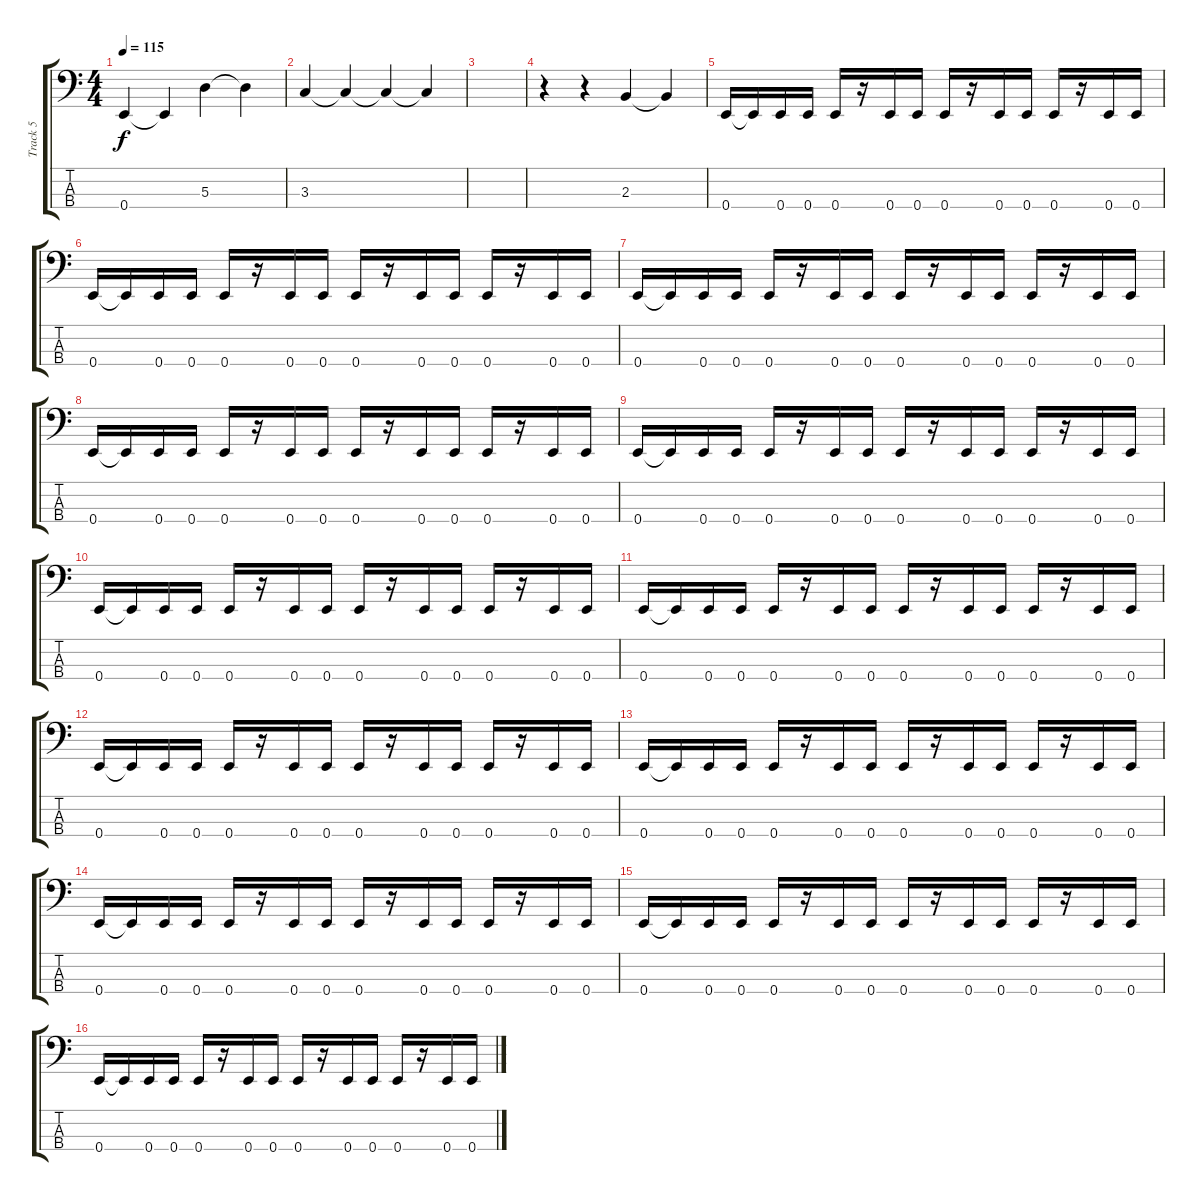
\track ("Track 5" "Track 5") {instrument electricbasspick}
\staff {score tabs}
\tuning (G2 D2 A1 E1) {hide}
\ts (4 4)
\tempo 115
\clef f4
\ks c
0.4.4{dy f} 0.4{t}.4 5.3.4 5.3{t}.4 |
3.3.4 3.3{t}.4 3.3{t}.4 3.3{t}.4 |
|
r.4 r.4 2.3.4 2.3{t}.4 |
0.4.16 0.4{t}.16 0.4.16 0.4.16 0.4.16 r.16 0.4.16 0.4.16 0.4.16 r.16 0.4.16 0.4.16 0.4.16 r.16 0.4.16 0.4.16 |
0.4.16 0.4{t}.16 0.4.16 0.4.16 0.4.16 r.16 0.4.16 0.4.16 0.4.16 r.16 0.4.16 0.4.16 0.4.16 r.16 0.4.16 0.4.16 |
0.4.16 0.4{t}.16 0.4.16 0.4.16 0.4.16 r.16 0.4.16 0.4.16 0.4.16 r.16 0.4.16 0.4.16 0.4.16 r.16 0.4.16 0.4.16 |
0.4.16 0.4{t}.16 0.4.16 0.4.16 0.4.16 r.16 0.4.16 0.4.16 0.4.16 r.16 0.4.16 0.4.16 0.4.16 r.16 0.4.16 0.4.16 |
0.4.16 0.4{t}.16 0.4.16 0.4.16 0.4.16 r.16 0.4.16 0.4.16 0.4.16 r.16 0.4.16 0.4.16 0.4.16 r.16 0.4.16 0.4.16 |
0.4.16 0.4{t}.16 0.4.16 0.4.16 0.4.16 r.16 0.4.16 0.4.16 0.4.16 r.16 0.4.16 0.4.16 0.4.16 r.16 0.4.16 0.4.16 |
0.4.16 0.4{t}.16 0.4.16 0.4.16 0.4.16 r.16 0.4.16 0.4.16 0.4.16 r.16 0.4.16 0.4.16 0.4.16 r.16 0.4.16 0.4.16 |
0.4.16 0.4{t}.16 0.4.16 0.4.16 0.4.16 r.16 0.4.16 0.4.16 0.4.16 r.16 0.4.16 0.4.16 0.4.16 r.16 0.4.16 0.4.16 |
0.4.16 0.4{t}.16 0.4.16 0.4.16 0.4.16 r.16 0.4.16 0.4.16 0.4.16 r.16 0.4.16 0.4.16 0.4.16 r.16 0.4.16 0.4.16 |
0.4.16 0.4{t}.16 0.4.16 0.4.16 0.4.16 r.16 0.4.16 0.4.16 0.4.16 r.16 0.4.16 0.4.16 0.4.16 r.16 0.4.16 0.4.16 |
0.4.16 0.4{t}.16 0.4.16 0.4.16 0.4.16 r.16 0.4.16 0.4.16 0.4.16 r.16 0.4.16 0.4.16 0.4.16 r.16 0.4.16 0.4.16 |
0.4.16 0.4{t}.16 0.4.16 0.4.16 0.4.16 r.16 0.4.16 0.4.16 0.4.16 r.16 0.4.16 0.4.16 0.4.16 r.16 0.4.16 0.4.16
